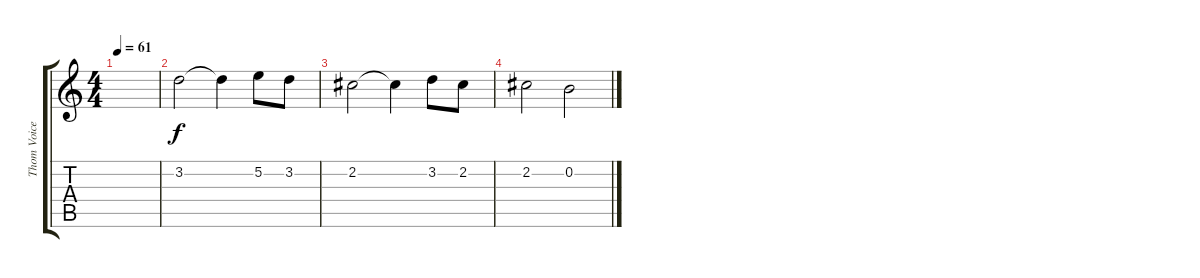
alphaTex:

\track ("Thom Voice" "Thom Voice") {instrument electricguitarjazz}
\staff {score tabs}
\tuning (E4 B3 G3 D3 A2 E2) {hide}
\ts (4 4)
\tempo 61
\clef g2
\ks c
|
3.2.2{volume 12} 3.2{t}.4 5.2.8 3.2.8 |
2.2.2 2.2{t}.4 3.2.8 2.2.8 |
2.2.2 0.2.2
